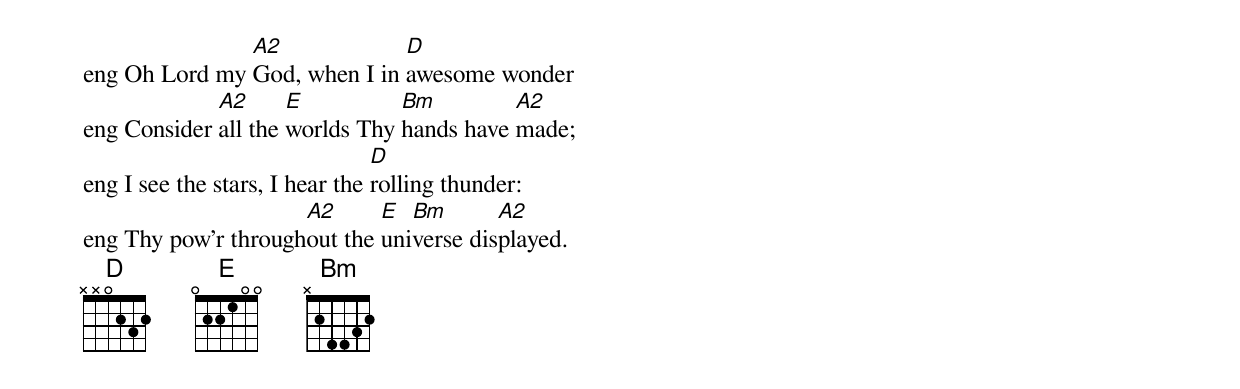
eng Oh Lord my [A2]God, when I in [D]awesome wonder
eng Consider [A2]all the [E]worlds Thy [Bm]hands have [A2]made;
eng I see the stars, I hear the [D]rolling thunder:
eng Thy pow'r through[A2]out the [E]uni[Bm]verse dis[A2]played.
